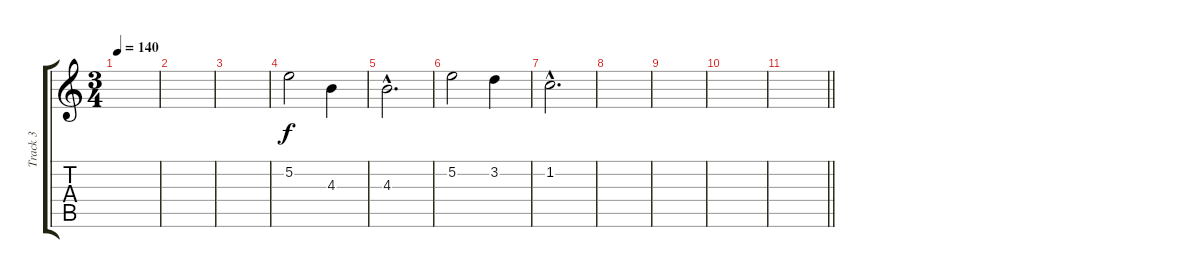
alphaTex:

\track ("Track 3" "Track 3") {instrument acousticguitarnylon}
\staff {score tabs}
\tuning (E4 B3 G3 D3 A2 E2) {hide}
\ts (3 4)
\tempo 140
\clef g2
\ks c
|
|
|
5.2.2 4.3.4 |
4.3{hac}.2{d} |
5.2.2 3.2.4 |
1.2{hac}.2{d} |
|
|
|
\barLineRight lightlight
